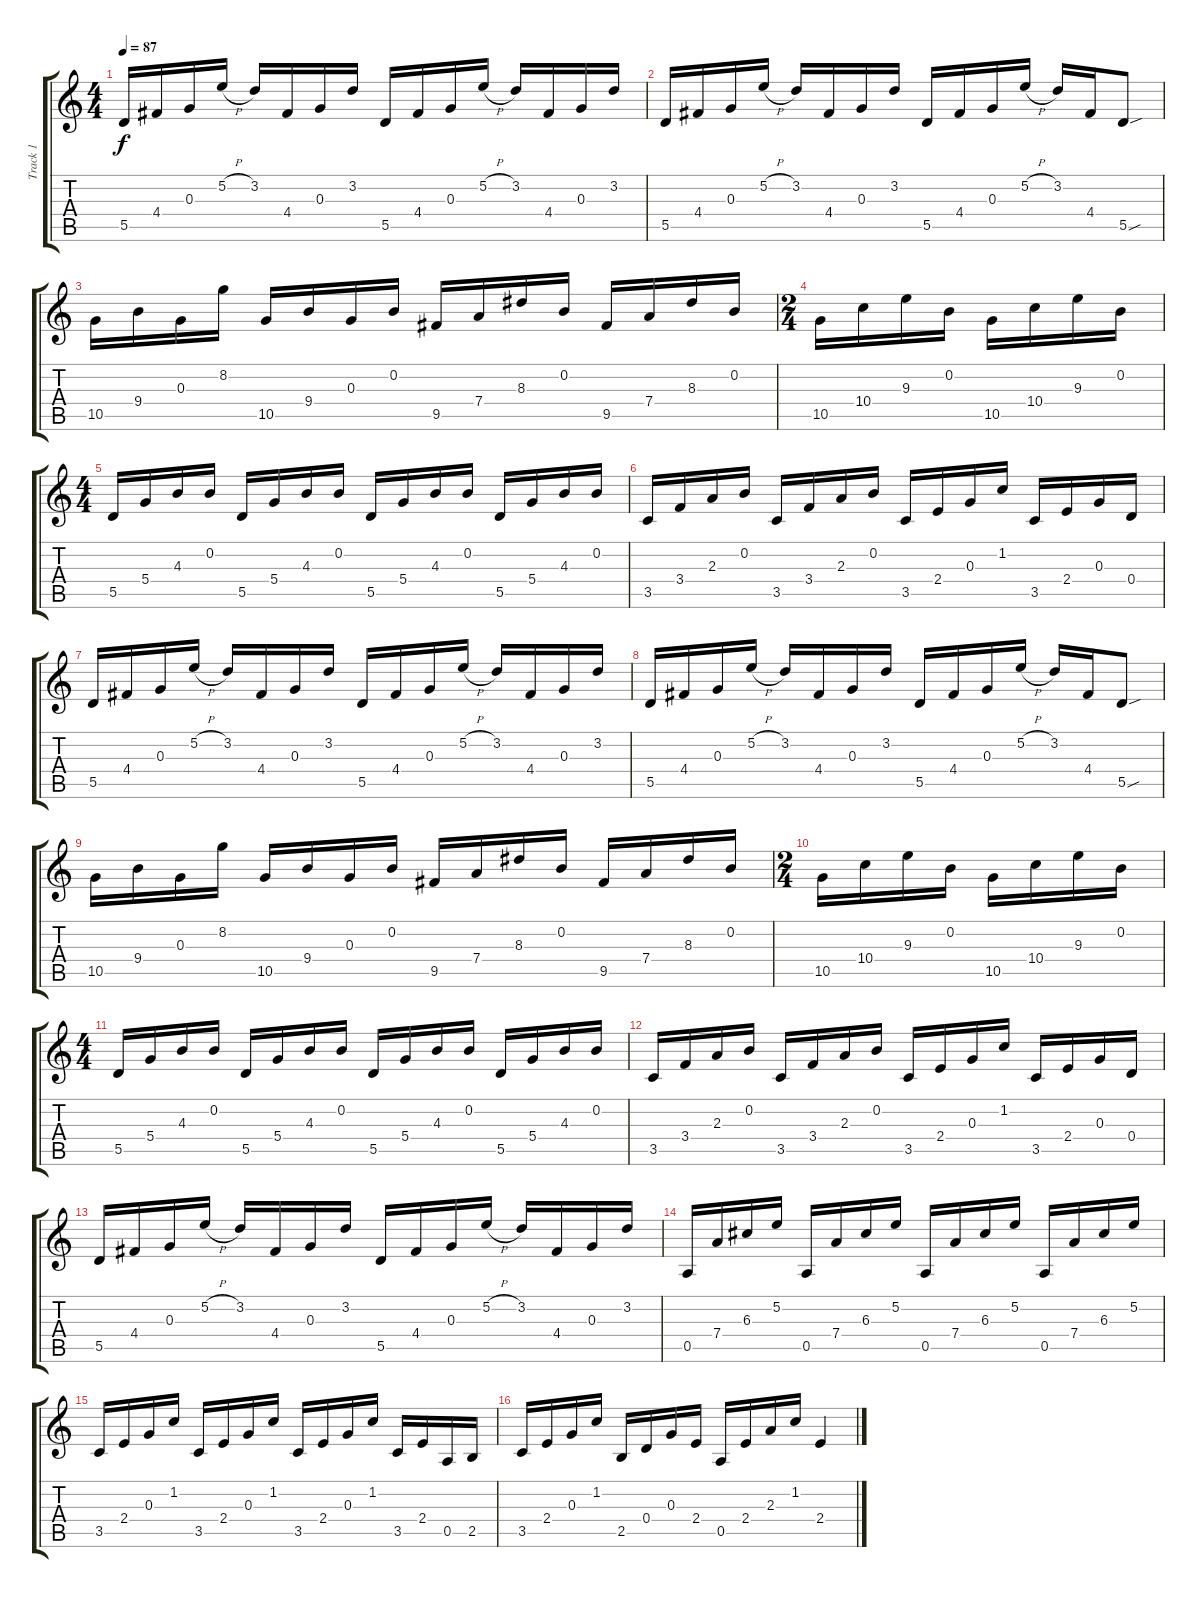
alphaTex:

\track ("Track 1" "Track 1") {instrument acousticguitarnylon}
\staff {score tabs}
\tuning (E4 B3 G3 D3 A2 E2) {hide}
\ts (4 4)
\tempo 87
\clef g2
\ks c
5.5.16{dy f instrument acousticguitarnylon} 4.4.16 0.3.16 5.2{h}.16 3.2.16 4.4.16 0.3.16 3.2.16 5.5.16 4.4.16 0.3.16 5.2{h}.16 3.2.16 4.4.16 0.3.16 3.2.16 |
5.5.16 4.4.16 0.3.16 5.2{h}.16 3.2.16 4.4.16 0.3.16 3.2.16 5.5.16 4.4.16 0.3.16 5.2{h}.16 3.2.16 4.4.16 5.5{sou}.8 |
10.5.16 9.4.16 0.3.16 8.2.16 10.5.16 9.4.16 0.3.16 0.2.16 9.5.16 7.4.16 8.3.16 0.2.16 9.5.16 7.4.16 8.3.16 0.2.16 |
\ts (2 4)
10.5.16 10.4.16 9.3.16 0.2.16 10.5.16 10.4.16 9.3.16 0.2.16 |
\ts (4 4)
5.5.16 5.4.16 4.3.16 0.2.16 5.5.16 5.4.16 4.3.16 0.2.16 5.5.16 5.4.16 4.3.16 0.2.16 5.5.16 5.4.16 4.3.16 0.2.16 |
3.5.16 3.4.16 2.3.16 0.2.16 3.5.16 3.4.16 2.3.16 0.2.16 3.5.16 2.4.16 0.3.16 1.2.16 3.5.16 2.4.16 0.3.16 0.4.16 |
5.5.16 4.4.16 0.3.16 5.2{h}.16 3.2.16 4.4.16 0.3.16 3.2.16 5.5.16 4.4.16 0.3.16 5.2{h}.16 3.2.16 4.4.16 0.3.16 3.2.16 |
5.5.16 4.4.16 0.3.16 5.2{h}.16 3.2.16 4.4.16 0.3.16 3.2.16 5.5.16 4.4.16 0.3.16 5.2{h}.16 3.2.16 4.4.16 5.5{sou}.8 |
10.5.16 9.4.16 0.3.16 8.2.16 10.5.16 9.4.16 0.3.16 0.2.16 9.5.16 7.4.16 8.3.16 0.2.16 9.5.16 7.4.16 8.3.16 0.2.16 |
\ts (2 4)
10.5.16 10.4.16 9.3.16 0.2.16 10.5.16 10.4.16 9.3.16 0.2.16 |
\ts (4 4)
5.5.16 5.4.16 4.3.16 0.2.16 5.5.16 5.4.16 4.3.16 0.2.16 5.5.16 5.4.16 4.3.16 0.2.16 5.5.16 5.4.16 4.3.16 0.2.16 |
3.5.16 3.4.16 2.3.16 0.2.16 3.5.16 3.4.16 2.3.16 0.2.16 3.5.16 2.4.16 0.3.16 1.2.16 3.5.16 2.4.16 0.3.16 0.4.16 |
5.5.16 4.4.16 0.3.16 5.2{h}.16 3.2.16 4.4.16 0.3.16 3.2.16 5.5.16 4.4.16 0.3.16 5.2{h}.16 3.2.16 4.4.16 0.3.16 3.2.16 |
0.5.16 7.4.16 6.3.16 5.2.16 0.5.16 7.4.16 6.3.16 5.2.16 0.5.16 7.4.16 6.3.16 5.2.16 0.5.16 7.4.16 6.3.16 5.2.16 |
3.5.16 2.4.16 0.3.16 1.2.16 3.5.16 2.4.16 0.3.16 1.2.16 3.5.16 2.4.16 0.3.16 1.2.16 3.5.16 2.4.16 0.5.16 2.5.16 |
3.5.16 2.4.16 0.3.16 1.2.16 2.5.16 0.4.16 0.3.16 2.4.16 0.5.16 2.4.16 2.3.16 1.2.16 2.4.4
